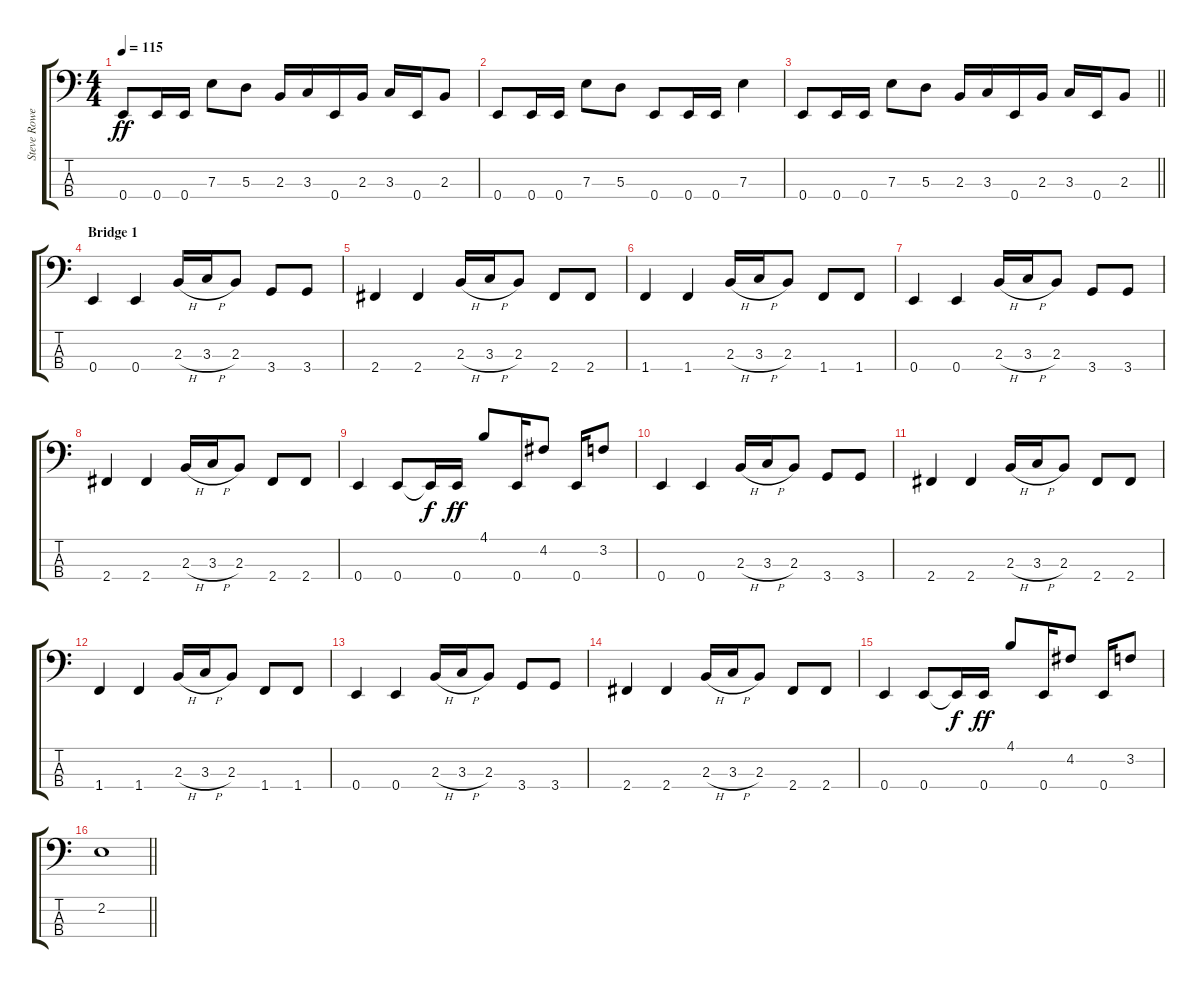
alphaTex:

\track ("Steve Rowe" "Steve Rowe") {instrument electricbasspick}
\staff {score tabs}
\tuning (G2 D2 A1 E1) {hide}
\ts (4 4)
\tempo 115
\clef f4
\ks c
0.4.8{dy ff} 0.4.16 0.4.16 7.3.8 5.3.8 2.3.16 3.3.16 0.4.16 2.3.16 3.3.16 0.4.16 2.3.8 |
0.4.8 0.4.16 0.4.16 7.3.8 5.3.8 0.4.8 0.4.16 0.4.16 7.3.4 |
\barLineRight lightlight
0.4.8 0.4.16 0.4.16 7.3.8 5.3.8 2.3.16 3.3.16 0.4.16 2.3.16 3.3.16 0.4.16 2.3.8 |
\section ("" "Bridge 1")
0.4.4 0.4.4 2.3{h}.16 3.3{h}.16 2.3.8 3.4.8 3.4.8 |
2.4.4 2.4.4 2.3{h}.16 3.3{h}.16 2.3.8 2.4.8 2.4.8 |
1.4.4 1.4.4 2.3{h}.16 3.3{h}.16 2.3.8 1.4.8 1.4.8 |
0.4.4 0.4.4 2.3{h}.16 3.3{h}.16 2.3.8 3.4.8 3.4.8 |
2.4.4 2.4.4 2.3{h}.16 3.3{h}.16 2.3.8 2.4.8 2.4.8 |
0.4.4 0.4.8 0.4{t}.16{dy f} 0.4.16{dy ff} 4.1.8 0.4.16 4.2.8 0.4.16 3.2.8 |
0.4.4 0.4.4 2.3{h}.16 3.3{h}.16 2.3.8 3.4.8 3.4.8 |
2.4.4 2.4.4 2.3{h}.16 3.3{h}.16 2.3.8 2.4.8 2.4.8 |
1.4.4 1.4.4 2.3{h}.16 3.3{h}.16 2.3.8 1.4.8 1.4.8 |
0.4.4 0.4.4 2.3{h}.16 3.3{h}.16 2.3.8 3.4.8 3.4.8 |
2.4.4 2.4.4 2.3{h}.16 3.3{h}.16 2.3.8 2.4.8 2.4.8 |
0.4.4 0.4.8 0.4{t}.16{dy f} 0.4.16{dy ff} 4.1.8 0.4.16 4.2.8 0.4.16 3.2.8 |
\barLineRight lightlight
2.2.1
